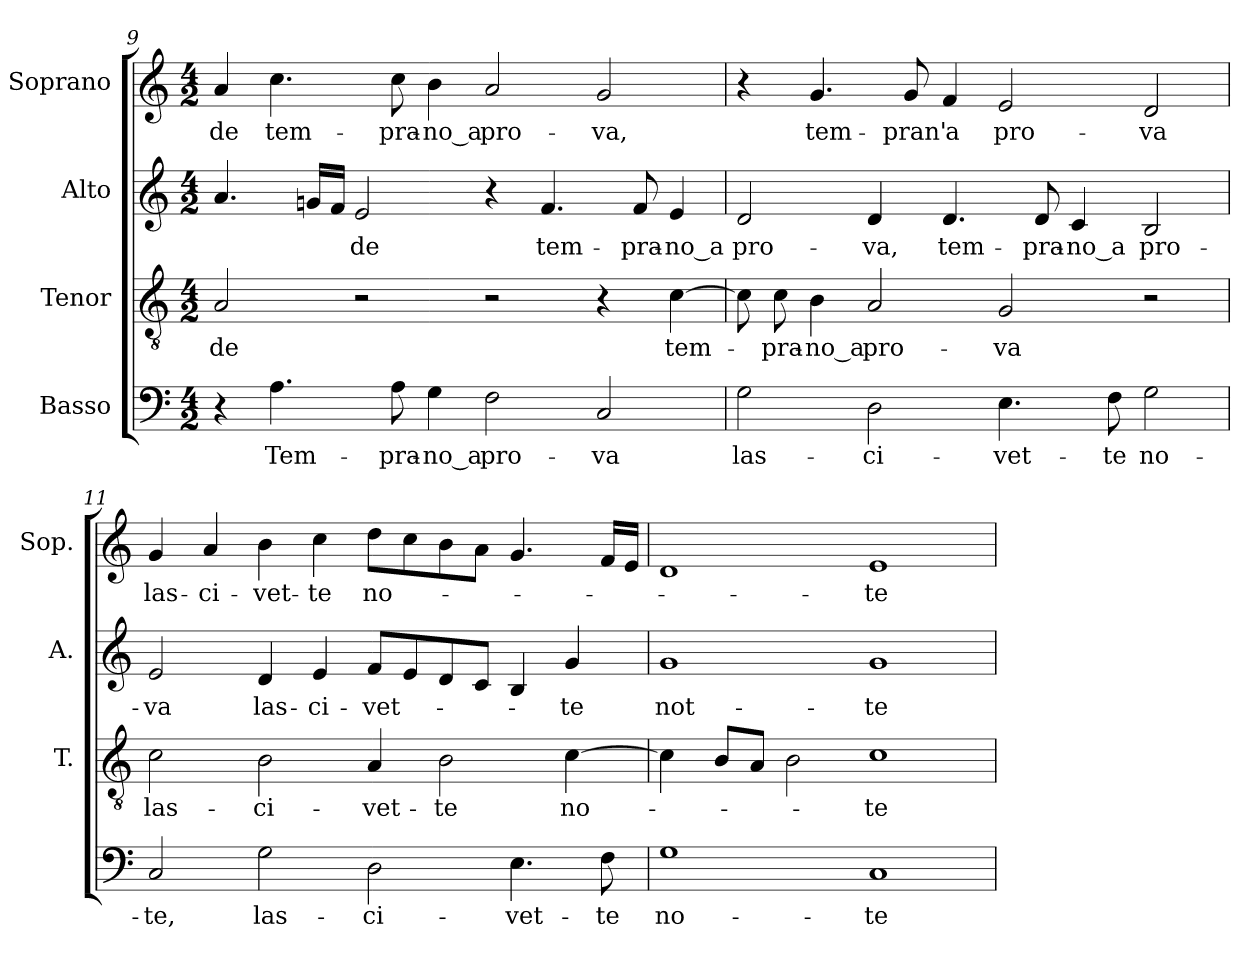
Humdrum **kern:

**kern	**text	**kern	**text	**kern	**text	**kern	**text
*part4	*part4	*part3	*part3	*part2	*part2	*part1	*part1
*staff4	*staff4	*staff3	*staff3	*staff2	*staff2	*staff1	*staff1
*I"Basso	*	*I"Tenor	*	*I"Alto	*	*I"Soprano	*
*	*	*I'T.	*	*I'A.	*	*I'Sop.	*
*clefF4	*	*clefGv2	*	*clefG2	*	*clefG2	*
*	*	*ITrd7c12	*	*	*	*	*
*k[]	*	*k[]	*	*k[]	*	*k[]	*
*C:	*	*C:	*	*C:	*	*C:	*
*M4/2	*	*M4/2	*	*M4/2	*	*M4/2	*
=9	=9	=9	=9	=9	=9	=9	=9
!	!	!	!LO:LY:b:color=#000000	!	!	!	!
!	!	!	!	!	!	!	!LO:LY:b:color=#000000
4r	.	2AAi/	-de	4.ai/	.	4ai/	-de
!	!LO:LY:b:color=#000000	!	!	!	!	!	!
!	!	!	!	!	!	!	!LO:LY:b:color=#000000
4.Ai\	Tem-	.	.	.	.	4.cci\	tem-
.	.	.	.	16gni/LL	.	.	.
.	.	.	.	16fi/JJ	.	.	.
!	!	!	!	!	!LO:LY:b:color=#000000	!	!
.	.	2r	.	2ei/	-de	.	.
!	!LO:LY:b:color=#000000	!	!	!	!	!	!
!	!	!	!	!	!	!	!LO:LY:b:color=#000000
8Ai\	-pra-	.	.	.	.	8cci\	-pra-
!	!LO:LY:b:color=#000000	!	!	!	!	!	!
!	!	!	!	!	!	!	!LO:LY:b:color=#000000
4Gi\	-no_a	.	.	.	.	4bi\	-no_a
!	!LO:LY:b:color=#000000	!	!	!	!	!	!
!	!	!	!	!	!	!	!LO:LY:b:color=#000000
2Fi\	pro-	2r	.	4r	.	2ai/	pro-
!	!	!	!	!	!LO:LY:b:color=#000000	!	!
.	.	.	.	4.fi/	tem-	.	.
!	!LO:LY:b:color=#000000	!	!	!	!	!	!
!	!	!	!	!	!	!	!LO:LY:b:color=#000000
2Ci/	-va	4r	.	.	.	2gi/	-va,
!	!	!	!	!	!LO:LY:b:color=#000000	!	!
.	.	.	.	8fi/	-pra-	.	.
!	!	!	!LO:LY:b:color=#000000	!	!	!	!
!	!	!	!	!	!LO:LY:b:color=#000000	!	!
.	.	[>4Ci\	tem-	4ei/	-no_a	.	.
=10	=10	=10	=10	=10	=10	=10	=10
!	!LO:LY:b:color=#000000	!	!	!	!	!	!
!	!	!	!	!	!LO:LY:b:color=#000000	!	!
2Gi\	las-	8Ci\]	.	2di/	pro-	4r	.
!	!	!	!LO:LY:b:color=#000000	!	!	!	!
.	.	8Ci\	-pra-	.	.	.	.
!	!	!	!LO:LY:b:color=#000000	!	!	!	!
!	!	!	!	!	!	!	!LO:LY:b:color=#000000
.	.	4BBi\	-no_a	.	.	4.gi/	tem-
!	!LO:LY:b:color=#000000	!	!	!	!	!	!
!	!	!	!LO:LY:b:color=#000000	!	!	!	!
!	!	!	!	!	!LO:LY:b:color=#000000	!	!
2Di\	-ci-	2AAi/	pro-	4di/	-va,	.	.
!	!	!	!	!	!	!	!LO:LY:b:color=#000000
.	.	.	.	.	.	8gi/	-pran'
!	!	!	!	!	!LO:LY:b:color=#000000	!	!
!	!	!	!	!	!	!	!LO:LY:b:color=#000000
.	.	.	.	4.di/	tem-	4fi/	a
!	!LO:LY:b:color=#000000	!	!	!	!	!	!
!	!	!	!LO:LY:b:color=#000000	!	!	!	!
!	!	!	!	!	!	!	!LO:LY:b:color=#000000
4.Ei\	-vet-	2GGi/	-va	.	.	2ei/	pro-
!	!	!	!	!	!LO:LY:b:color=#000000	!	!
.	.	.	.	8di/	-pra-	.	.
!	!	!	!	!	!LO:LY:b:color=#000000	!	!
.	.	.	.	4ci/	-no_a	.	.
!	!LO:LY:b:color=#000000	!	!	!	!	!	!
8Fi\	-te	.	.	.	.	.	.
!	!LO:LY:b:color=#000000	!	!	!	!	!	!
!	!	!	!	!	!LO:LY:b:color=#000000	!	!
!	!	!	!	!	!	!	!LO:LY:b:color=#000000
2Gi\	no-	2r	.	2Bi/	pro-	2di/	-va
!!LO:PB:g=z
=11	=11	=11	=11	=11	=11	=11	=11
!	!LO:LY:b:color=#000000	!	!	!	!	!	!
!	!	!	!LO:LY:b:color=#000000	!	!	!	!
!	!	!	!	!	!LO:LY:b:color=#000000	!	!
!	!	!	!	!	!	!	!LO:LY:b:color=#000000
2Ci/	-te,	2Ci\	las-	2ei/	-va	4gi/	las-
!	!	!	!	!	!	!	!LO:LY:b:color=#000000
.	.	.	.	.	.	4ai/	-ci-
!	!LO:LY:b:color=#000000	!	!	!	!	!	!
!	!	!	!LO:LY:b:color=#000000	!	!	!	!
!	!	!	!	!	!LO:LY:b:color=#000000	!	!
!	!	!	!	!	!	!	!LO:LY:b:color=#000000
2Gi\	las-	2BBi\	-ci-	4di/	las-	4bi\	-vet-
!	!	!	!	!	!LO:LY:b:color=#000000	!	!
!	!	!	!	!	!	!	!LO:LY:b:color=#000000
.	.	.	.	4ei/	-ci-	4cci\	-te
!	!LO:LY:b:color=#000000	!	!	!	!	!	!
!	!	!	!LO:LY:b:color=#000000	!	!	!	!
!	!	!	!	!	!LO:LY:b:color=#000000	!	!
!	!	!	!	!	!	!	!LO:LY:b:color=#000000
2Di\	-ci-	4AAi/	-vet-	8fi/L	-vet-	8ddi\L	no-
.	.	.	.	8ei/	.	8cci\	.
!	!	!	!LO:LY:b:color=#000000	!	!	!	!
.	.	2BBi\	-te	8di/	.	8bi\	.
.	.	.	.	8ci/J	.	8ai\J	.
!	!LO:LY:b:color=#000000	!	!	!	!	!	!
4.Ei\	-vet-	.	.	4Bi/	.	4.gi/	.
!	!	!	!LO:LY:b:color=#000000	!	!	!	!
!	!	!	!	!	!LO:LY:b:color=#000000	!	!
.	.	[>4Ci\	no-	4gi/	-te	.	.
!	!LO:LY:b:color=#000000	!	!	!	!	!	!
8Fi\	-te	.	.	.	.	16fi/LL	.
.	.	.	.	.	.	16ei/JJ	.
=12	=12	=12	=12	=12	=12	=12	=12
!	!LO:LY:b:color=#000000	!	!	!	!	!	!
!	!	!	!	!	!LO:LY:b:color=#000000	!	!
1Gi	no-	4Ci\]	.	1gi	not-	1di	.
.	.	8BBi/L	.	.	.	.	.
.	.	8AAi/J	.	.	.	.	.
.	.	2BBi\	.	.	.	.	.
!	!LO:LY:b:color=#000000	!	!	!	!	!	!
!	!	!	!LO:LY:b:color=#000000	!	!	!	!
!	!	!	!	!	!LO:LY:b:color=#000000	!	!
!	!	!	!	!	!	!	!LO:LY:b:color=#000000
1Ci	-te	1Ci	-te	1gi	-te	1ei	-te
=	=	=	=	=	=	=	=
*-	*-	*-	*-	*-	*-	*-	*-
